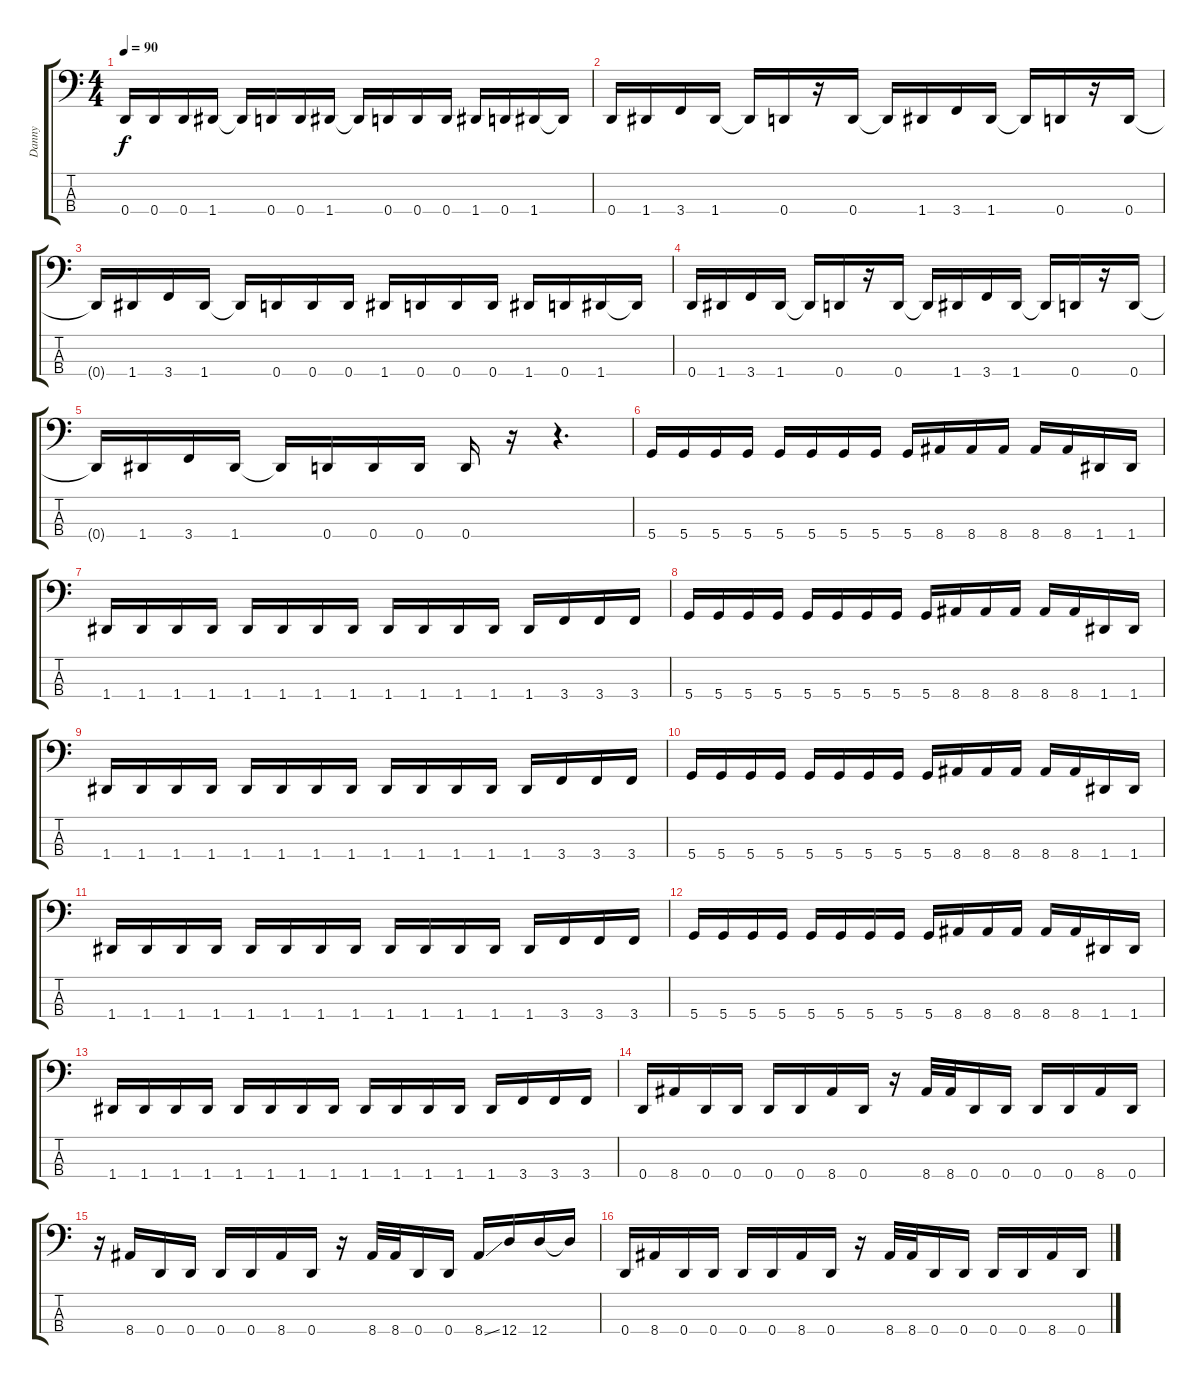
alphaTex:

\track ("Danny" "Danny") {instrument electricbasspick}
\staff {score tabs}
\tuning (G2 D2 A1 D1) {hide}
\ts (4 4)
\tempo 90
\clef f4
\ks c
0.4.16{dy f} 0.4.16 0.4.16 1.4.16 1.4{t}.16 0.4.16 0.4.16 1.4.16 1.4{t}.16 0.4.16 0.4.16 0.4.16 1.4.16 0.4.16 1.4.16 1.4{t}.16 |
0.4.16 1.4.16 3.4.16 1.4.16 1.4{t}.16 0.4.16 r.16 0.4.16 0.4{t}.16 1.4.16 3.4.16 1.4.16 1.4{t}.16 0.4.16 r.16 0.4.16 |
0.4{t}.16 1.4.16 3.4.16 1.4.16 1.4{t}.16 0.4.16 0.4.16 0.4.16 1.4.16 0.4.16 0.4.16 0.4.16 1.4.16 0.4.16 1.4.16 1.4{t}.16 |
0.4.16 1.4.16 3.4.16 1.4.16 1.4{t}.16 0.4.16 r.16 0.4.16 0.4{t}.16 1.4.16 3.4.16 1.4.16 1.4{t}.16 0.4.16 r.16 0.4.16 |
0.4{t}.16 1.4.16 3.4.16 1.4.16 1.4{t}.16 0.4.16 0.4.16 0.4.16 0.4.16 r.16 r.4{d} |
5.4.16 5.4.16 5.4.16 5.4.16 5.4.16 5.4.16 5.4.16 5.4.16 5.4.16 8.4.16 8.4.16 8.4.16 8.4.16 8.4.16 1.4.16 1.4.16 |
1.4.16 1.4.16 1.4.16 1.4.16 1.4.16 1.4.16 1.4.16 1.4.16 1.4.16 1.4.16 1.4.16 1.4.16 1.4.16 3.4.16 3.4.16 3.4.16 |
5.4.16 5.4.16 5.4.16 5.4.16 5.4.16 5.4.16 5.4.16 5.4.16 5.4.16 8.4.16 8.4.16 8.4.16 8.4.16 8.4.16 1.4.16 1.4.16 |
1.4.16 1.4.16 1.4.16 1.4.16 1.4.16 1.4.16 1.4.16 1.4.16 1.4.16 1.4.16 1.4.16 1.4.16 1.4.16 3.4.16 3.4.16 3.4.16 |
5.4.16 5.4.16 5.4.16 5.4.16 5.4.16 5.4.16 5.4.16 5.4.16 5.4.16 8.4.16 8.4.16 8.4.16 8.4.16 8.4.16 1.4.16 1.4.16 |
1.4.16 1.4.16 1.4.16 1.4.16 1.4.16 1.4.16 1.4.16 1.4.16 1.4.16 1.4.16 1.4.16 1.4.16 1.4.16 3.4.16 3.4.16 3.4.16 |
5.4.16 5.4.16 5.4.16 5.4.16 5.4.16 5.4.16 5.4.16 5.4.16 5.4.16 8.4.16 8.4.16 8.4.16 8.4.16 8.4.16 1.4.16 1.4.16 |
1.4.16 1.4.16 1.4.16 1.4.16 1.4.16 1.4.16 1.4.16 1.4.16 1.4.16 1.4.16 1.4.16 1.4.16 1.4.16 3.4.16 3.4.16 3.4.16 |
0.4.16 8.4.16 0.4.16 0.4.16 0.4.16 0.4.16 8.4.16 0.4.16 r.16 8.4.32 8.4.32 0.4.16 0.4.16 0.4.16 0.4.16 8.4.16 0.4.16 |
r.16 8.4.16 0.4.16 0.4.16 0.4.16 0.4.16 8.4.16 0.4.16 r.16 8.4.32 8.4.32 0.4.16 0.4.16 8.4{ss}.16 12.4.16 12.4.16 12.4{t}.16 |
0.4.16 8.4.16 0.4.16 0.4.16 0.4.16 0.4.16 8.4.16 0.4.16 r.16 8.4.32 8.4.32 0.4.16 0.4.16 0.4.16 0.4.16 8.4.16 0.4.16
